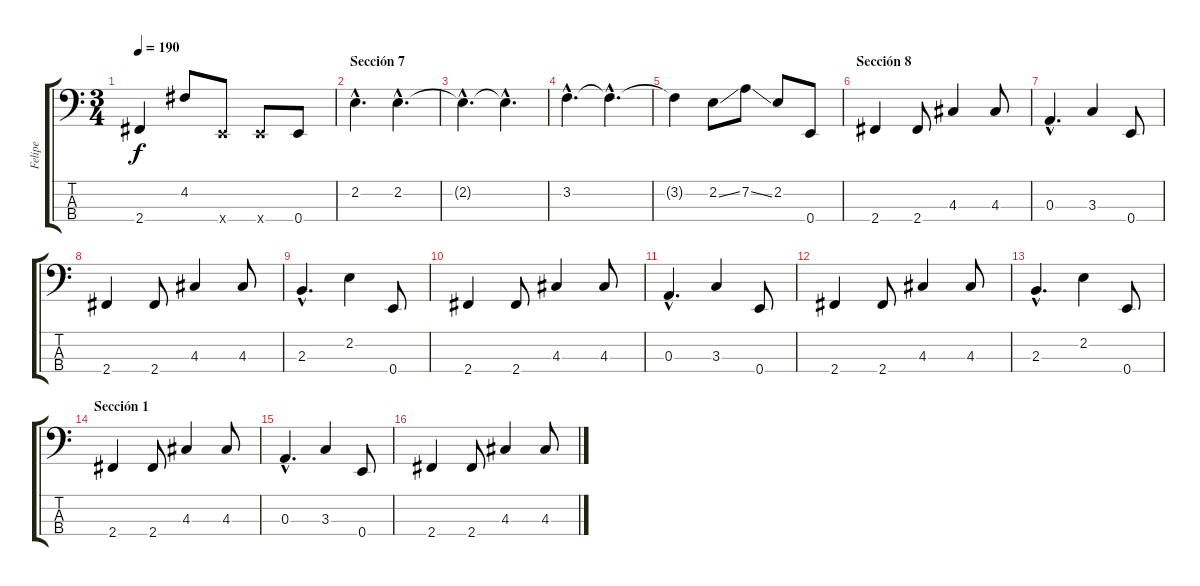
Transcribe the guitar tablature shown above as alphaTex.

\track ("Felipe" "Felipe") {instrument electricbassfinger}
\staff {score tabs}
\tuning (G2 D2 A1 E1) {hide}
\ts (3 4)
\tempo 190
\clef f4
\ks c
2.4.4{dy f} 4.2.8 0.4{x}.8 0.4{x}.8 0.4.8 |
\section ("" "Sección 7")
2.2{hac}.4{d} 2.2{hac}.4{d} |
2.2{hac t}.4{d} 2.2{hac t}.4{d} |
3.2{hac}.4{d} 3.2{hac t}.4{d} |
3.2{t}.4 2.2{ss}.8 7.2{ss}.8 2.2.8 0.4.8 |
\section ("" "Sección 8")
2.4.4 2.4.8 4.3.4 4.3.8 |
0.3{hac}.4{d} 3.3.4 0.4.8 |
2.4.4 2.4.8 4.3.4 4.3.8 |
2.3{hac}.4{d} 2.2.4 0.4.8 |
2.4.4 2.4.8 4.3.4 4.3.8 |
0.3{hac}.4{d} 3.3.4 0.4.8 |
2.4.4 2.4.8 4.3.4 4.3.8 |
2.3{hac}.4{d} 2.2.4 0.4.8 |
\section ("" "Sección 1")
2.4.4 2.4.8 4.3.4 4.3.8 |
0.3{hac}.4{d} 3.3.4 0.4.8 |
2.4.4 2.4.8 4.3.4 4.3.8
